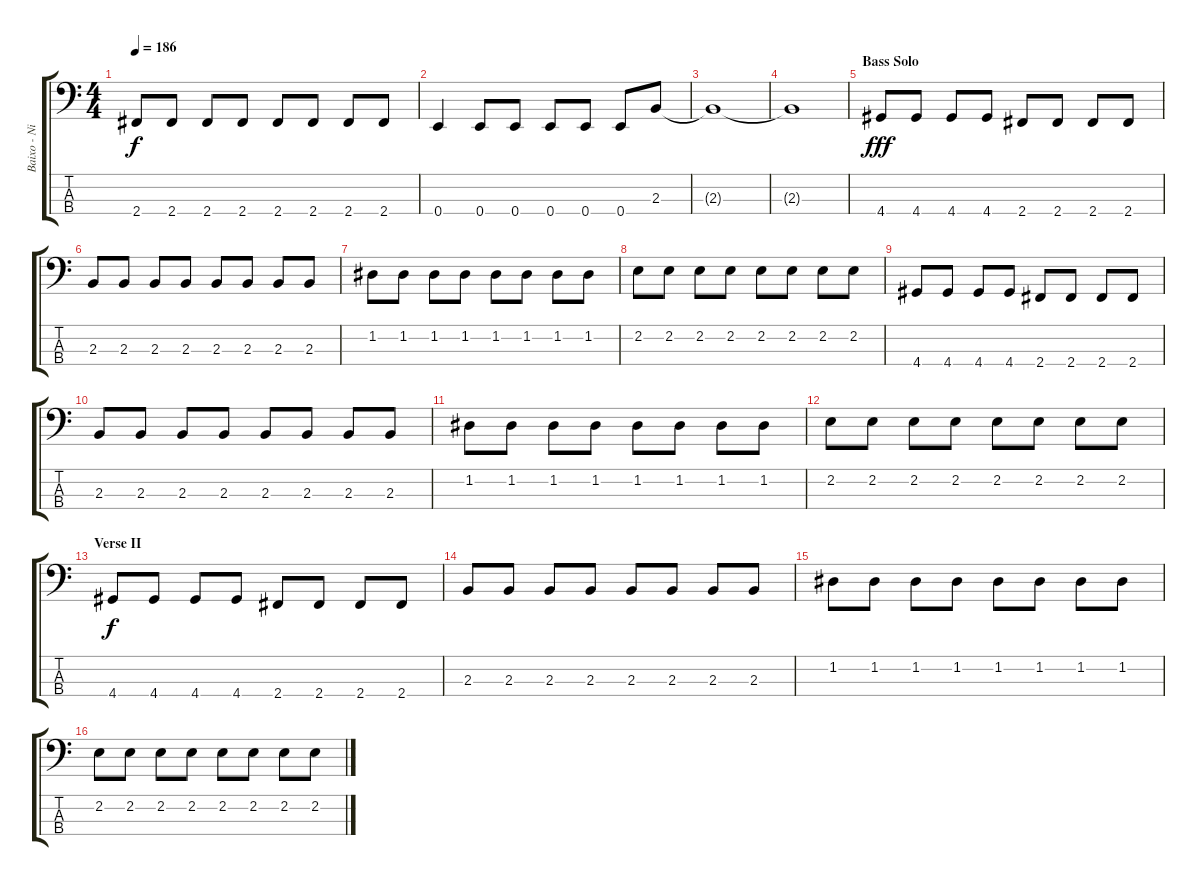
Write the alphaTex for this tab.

\track ("Baixo - Nikola" "Baixo - Ni") {instrument electricbasspick}
\staff {score tabs}
\tuning (G2 D2 A1 E1) {hide}
\ts (4 4)
\tempo 186
\clef f4
\ks c
2.4{t}.8{dy f} 2.4.8 2.4.8 2.4.8 2.4.8 2.4.8 2.4.8 2.4.8 |
0.4.4 0.4.8 0.4.8 0.4.8 0.4.8 0.4.8 2.3.8 |
2.3{t}.1 |
2.3{t}.1 |
\section ("" "Bass Solo")
4.4.8{dy fff} 4.4.8 4.4.8 4.4.8 2.4.8 2.4.8 2.4.8 2.4.8 |
2.3.8 2.3.8 2.3.8 2.3.8 2.3.8 2.3.8 2.3.8 2.3.8 |
1.2.8 1.2.8 1.2.8 1.2.8 1.2.8 1.2.8 1.2.8 1.2.8 |
2.2.8 2.2.8 2.2.8 2.2.8 2.2.8 2.2.8 2.2.8 2.2.8 |
4.4.8 4.4.8 4.4.8 4.4.8 2.4.8 2.4.8 2.4.8 2.4.8 |
2.3.8 2.3.8 2.3.8 2.3.8 2.3.8 2.3.8 2.3.8 2.3.8 |
1.2.8 1.2.8 1.2.8 1.2.8 1.2.8 1.2.8 1.2.8 1.2.8 |
2.2.8 2.2.8 2.2.8 2.2.8 2.2.8 2.2.8 2.2.8 2.2.8 |
\section ("" "Verse II")
4.4.8{dy f} 4.4.8 4.4.8 4.4.8 2.4.8 2.4.8 2.4.8 2.4.8 |
2.3.8 2.3.8 2.3.8 2.3.8 2.3.8 2.3.8 2.3.8 2.3.8 |
1.2.8 1.2.8 1.2.8 1.2.8 1.2.8 1.2.8 1.2.8 1.2.8 |
2.2.8 2.2.8 2.2.8 2.2.8 2.2.8 2.2.8 2.2.8 2.2.8
